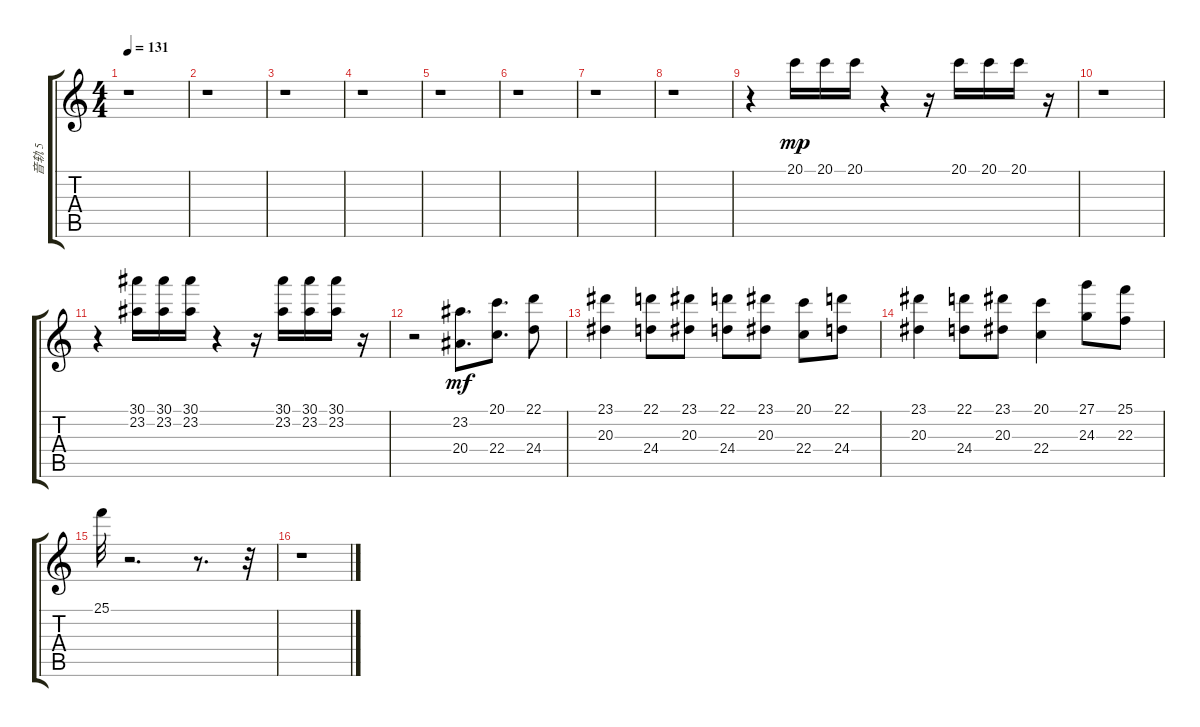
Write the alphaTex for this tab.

\track ("音轨 5" "音轨 5") {instrument stringensemble1}
\staff {score tabs}
\tuning (E4 B3 G3 D3 A2 E2) {hide}
\ts (4 4)
\tempo 131
\clef g2
\ks c
r.1{dy f} |
r.1 |
r.1 |
r.1 |
r.1 |
r.1 |
r.1 |
r.1 |
r.4 20.1.16{dy mp} 20.1.16 20.1.16 r.4 r.16 20.1.16 20.1.16 20.1.16 r.16 |
r.1 |
r.4 (30.1 23.2).16 (30.1 23.2).16 (30.1 23.2).16 r.4 r.16 (30.1 23.2).16 (30.1 23.2).16 (30.1 23.2).16 r.16 |
r.2 (23.2 20.4).8{d dy mf} (20.1 22.4).8{d} (22.1 24.4).8 |
(23.1 20.3).4 (22.1 24.4).8 (23.1 20.3).8 (22.1 24.4).8 (23.1 20.3).8 (20.1 22.4).8 (22.1 24.4).8 |
(23.1 20.3).4 (22.1 24.4).8 (23.1 20.3).8 (20.1 22.4).4 (27.1 24.3).8 (25.1 22.3).8 |
25.1.32 r.2{d} r.8{d} r.32 |
r.1
